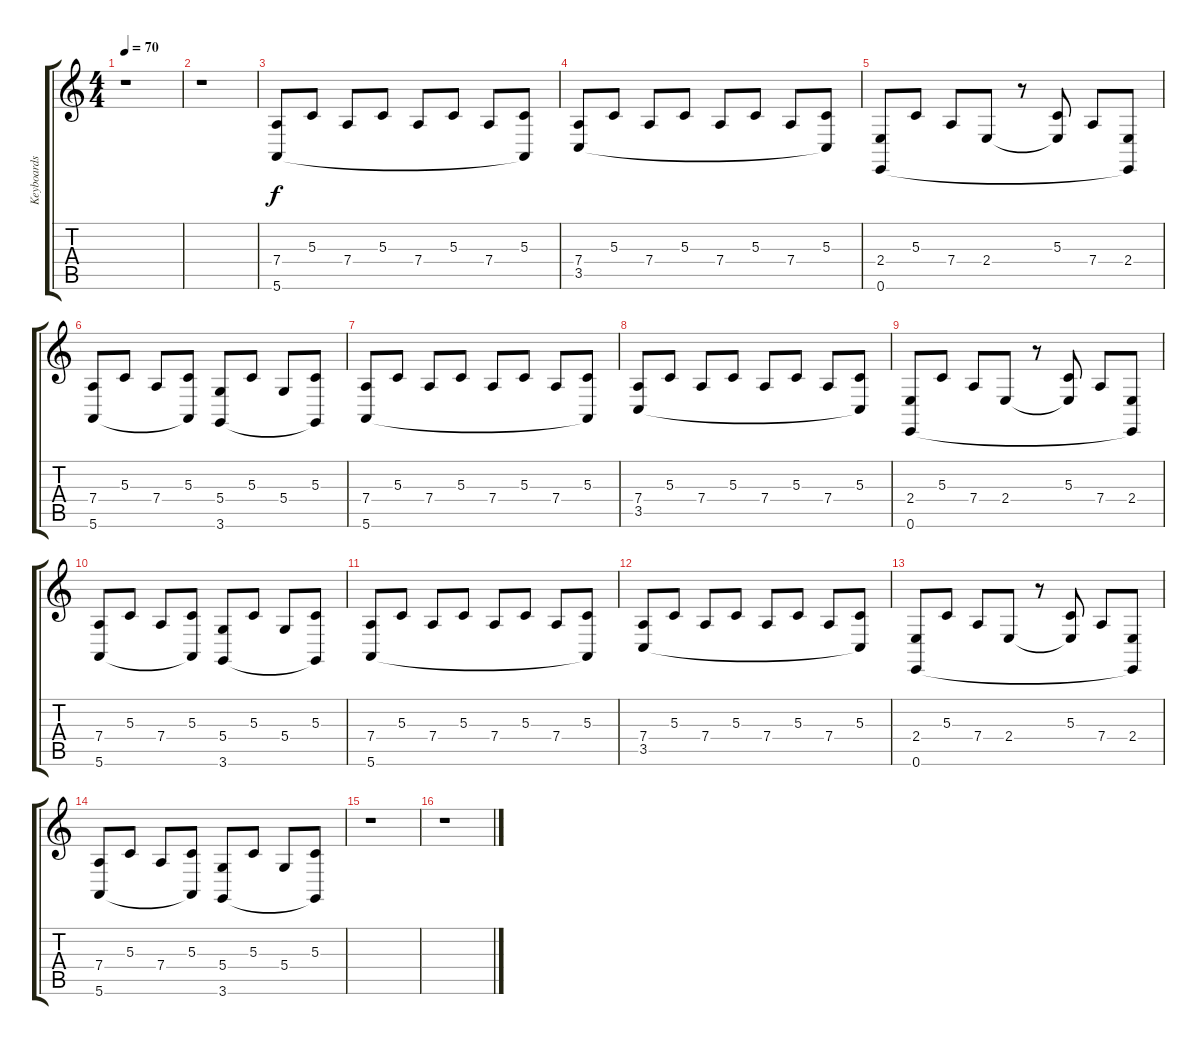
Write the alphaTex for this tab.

\track ("Keyboards" "Keyboards") {instrument harpsichord}
\staff {score tabs}
\tuning (E4 B3 G3 D3 A2 E2) {hide}
\ts (4 4)
\tempo 70
\clef g2
\ks c
r.1{dy f instrument harpsichord} |
r.1 |
(7.4 5.6).8 5.3.8 7.4.8 5.3.8 7.4.8 5.3.8 7.4.8 (5.3 5.6{t}).8 |
(7.4 3.5).8 5.3.8 7.4.8 5.3.8 7.4.8 5.3.8 7.4.8 (5.3 3.5{t}).8 |
(2.4 0.6).8 5.3.8 7.4.8 2.4.8 r.8 (5.3 2.4{t}).8 7.4.8 (2.4 0.6{t}).8 |
(7.4 5.6).8 5.3.8 7.4.8 (5.3 5.6{t}).8 (5.4 3.6).8 5.3.8 5.4.8 (5.3 3.6{t}).8 |
(7.4 5.6).8 5.3.8 7.4.8 5.3.8 7.4.8 5.3.8 7.4.8 (5.3 5.6{t}).8 |
(7.4 3.5).8 5.3.8 7.4.8 5.3.8 7.4.8 5.3.8 7.4.8 (5.3 3.5{t}).8 |
(2.4 0.6).8 5.3.8 7.4.8 2.4.8 r.8 (5.3 2.4{t}).8 7.4.8 (2.4 0.6{t}).8 |
(7.4 5.6).8 5.3.8 7.4.8 (5.3 5.6{t}).8 (5.4 3.6).8 5.3.8 5.4.8 (5.3 3.6{t}).8 |
(7.4 5.6).8 5.3.8 7.4.8 5.3.8 7.4.8 5.3.8 7.4.8 (5.3 5.6{t}).8 |
(7.4 3.5).8 5.3.8 7.4.8 5.3.8 7.4.8 5.3.8 7.4.8 (5.3 3.5{t}).8 |
(2.4 0.6).8 5.3.8 7.4.8 2.4.8 r.8 (5.3 2.4{t}).8 7.4.8 (2.4 0.6{t}).8 |
(7.4 5.6).8 5.3.8 7.4.8 (5.3 5.6{t}).8 (5.4 3.6).8 5.3.8 5.4.8 (5.3 3.6{t}).8 |
r.1 |
r.1
